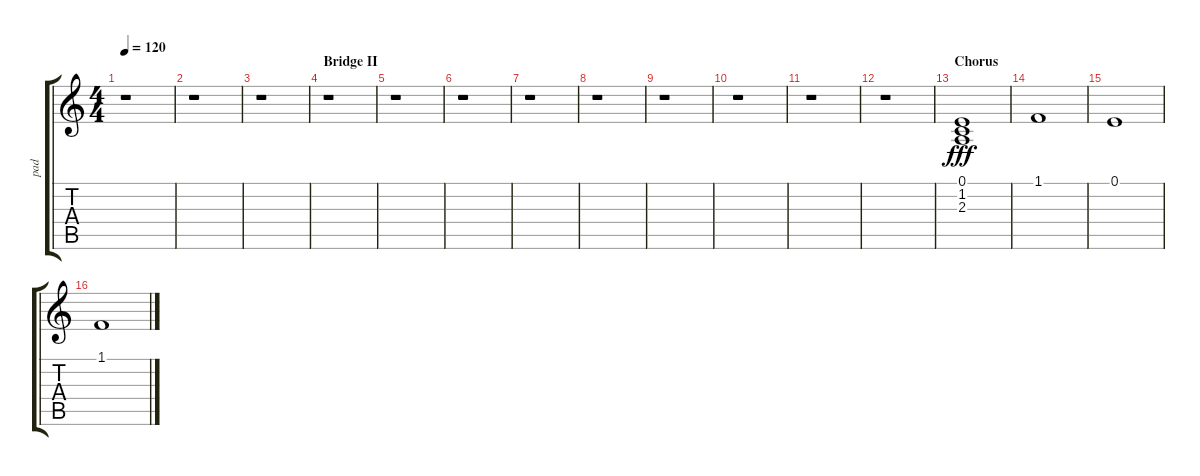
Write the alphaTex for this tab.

\track ("pad" "pad") {instrument pad2warm}
\staff {score tabs}
\tuning (E4 B3 G3 D3 A2 E2) {hide}
\ts (4 4)
\tempo 120
\clef g2
\ks c
r.1{dy fff} |
r.1 |
r.1 |
\section ("" "Bridge II")
r.1 |
r.1 |
r.1 |
r.1 |
r.1 |
r.1 |
r.1 |
r.1 |
r.1 |
\section ("" "Chorus")
(0.1 1.2 2.3).1 |
1.1.1 |
0.1.1 |
1.1.1
